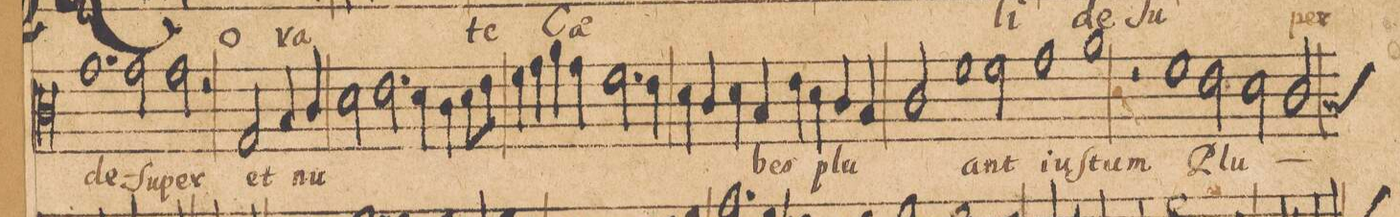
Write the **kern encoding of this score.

**kern	**text
*I"[Canto]	*
*clefC3	*
*k[]	*
*met(c|)	*
*M2/1	*
1.g	de
2g\	Su-
=11-	=11-
2g\	-per
2r	.
2G/	et
4B/	nu-
4c/	.
=12-	=12-
2d\	.
2.e\	.
4d\	.
4c\	.
8d\L	.
8e\J	.
=13-	=13-
4f\	.
4g\	.
4a\	.
4g\	.
2.f\	.
4e\	.
=14-	=14-
4d\	.
4c/	.
4d\	.
4B/	-bes
4e\	plu-
4d\	.
4c/	.
4B/	.
=15-	=15-
2c/	.
1f	.
2f\	-ant
=16-	=16-
1g	iu-
1a	-ſtum
=17-	=17-
2rf	.
1f	Plu-
2e\	.
=18-	=18-
2d\	.
*custos:B	*
2c/	.
*-	*-
